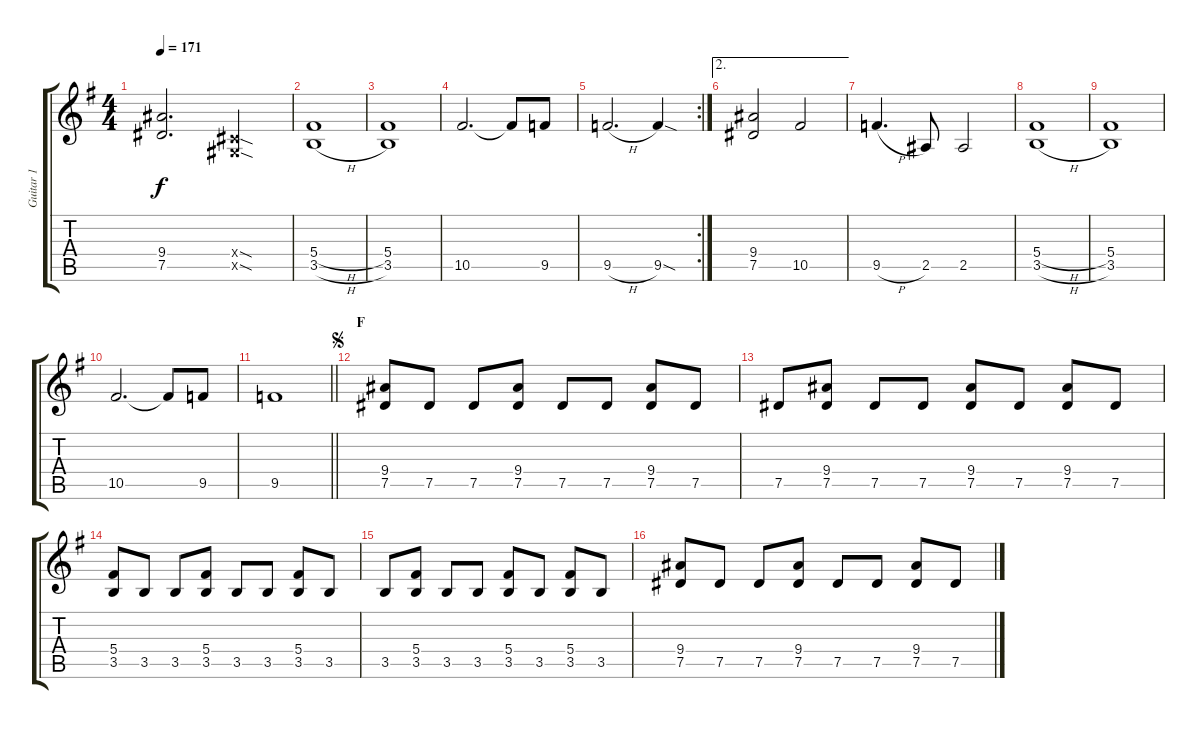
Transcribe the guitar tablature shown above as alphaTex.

\track ("Guitar 1" "Guitar 1") {instrument acousticguitarsteel}
\staff {score tabs}
\tuning (Eb4 Bb3 Gb3 Db3 Ab2 Eb2) {hide}
\ts (4 4)
\tempo 171
\clef g2
\ks g
(9.4 7.5).2{d dy f} (0.4{sod x} 0.5{sod x}).4 |
(5.4{h} 3.5{h}).1 |
(5.4 3.5).1 |
10.5.2{d} 10.5{t}.8 9.5.8 |
\rc 2
9.5{h}.2{d} 9.5{sod}.4 |
\ae 2
(9.4 7.5).2 10.5.2 |
9.5{h}.4{d} 2.5.8 2.5.2 |
(5.4{h} 3.5{h}).1 |
(5.4 3.5).1 |
10.5.2{d} 10.5{t}.8 9.5.8 |
\barLineRight lightlight
9.5.1 |
\section ("" "F")
\jump segno
(9.4 7.5).8 7.5.8 7.5.8 (9.4 7.5).8 7.5.8 7.5.8 (9.4 7.5).8 7.5.8 |
7.5.8 (9.4 7.5).8 7.5.8 7.5.8 (9.4 7.5).8 7.5.8 (9.4 7.5).8 7.5.8 |
(5.4 3.5).8 3.5.8 3.5.8 (5.4 3.5).8 3.5.8 3.5.8 (5.4 3.5).8 3.5.8 |
3.5.8 (5.4 3.5).8 3.5.8 3.5.8 (5.4 3.5).8 3.5.8 (5.4 3.5).8 3.5.8 |
(9.4 7.5).8 7.5.8 7.5.8 (9.4 7.5).8 7.5.8 7.5.8 (9.4 7.5).8 7.5.8
